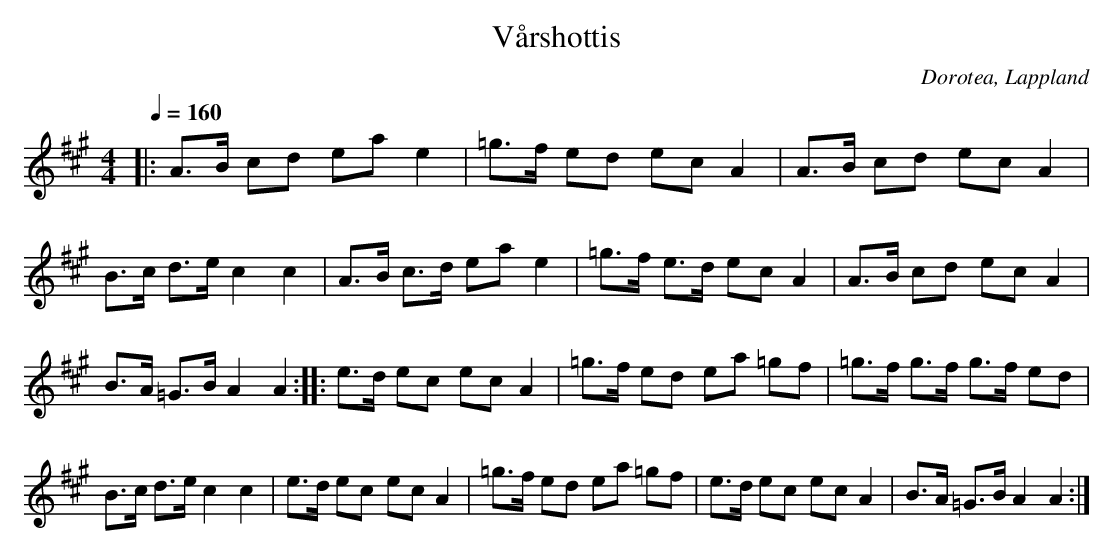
X:1
T:Vårshottis
O:Dorotea, Lappland
M:4/4
L:1/16
Q:1/4=160
K:A
|: A3B c2d2 e2a2 e4 | =g3f e2d2 e2c2 A4 | A3B c2d2 e2c2 A4 |B3c d3e c4 c4  | A3B c3d e2a2 e4 | =g3f e3d e2c2 A4 | A3B c2d2 e2c2 A4 |B3A =G3B A4 A4:||:  e3d e2c2  e2c2 A4 | =g3f e2d2 e2a2 =g2f2 | =g3f g3f g3f e2d2 |B3c d3e c4 c4  |e3d e2c2 e2c2 A4 | =g3f e2d2 e2a2 =g2f2 |e3d e2c2 e2c2 A4 |B3A =G3B A4 A4 :|
